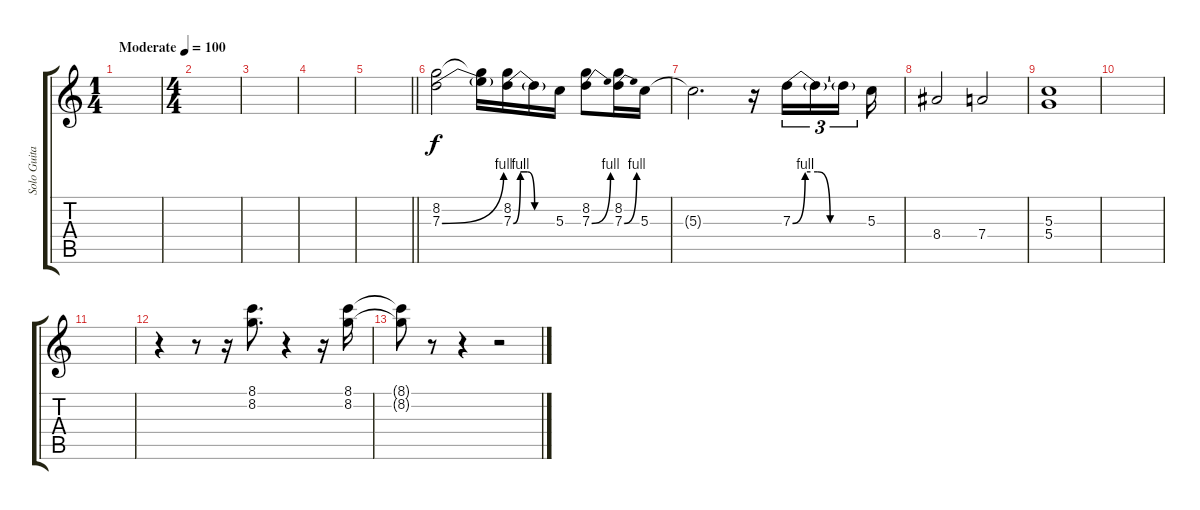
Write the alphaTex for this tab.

\track ("Solo Guitar" "Solo Guita") {instrument overdrivenguitar}
\staff {score tabs}
\tuning (E4 B3 G3 D3 A2 E2) {hide}
\ts (1 4)
\tempo (100 "Moderate")
\clef g2
\ks c
|
\ts (4 4)
|
|
|
\barLineRight lightlight
|
(8.2 7.3{be (bend 0 0 60 4)}).2 (8.2{t} 7.3{t}).16 (8.2 7.3{be (custom 0 0 10 4 20 4 30 0 60 0)}).16 7.3{t}.16 5.3.16 (8.2 7.3{be (bend 0 0 60 4)}).8 (8.2 7.3{be (bend 0 0 60 4)}).16 5.3.16 |
5.3{t}.2{d} r.16 7.3{be (custom 0 0 10 4 20 4 30 0 60 0)}.16{tu (3 2)} 7.3{t}.16{tu (3 2)} 7.3{t}.16{tu (3 2) beam splitsecondary} 5.3.16 |
8.4.2 7.4.2 |
(5.3 5.4).1 |
|
|
r.4{volume 6 balance 16} r.8 r.16 (8.1 8.2).8{d} r.4 r.16 (8.1 8.2).16 |
(8.1{t} 8.2{t}).8 r.8 r.4 r.2
